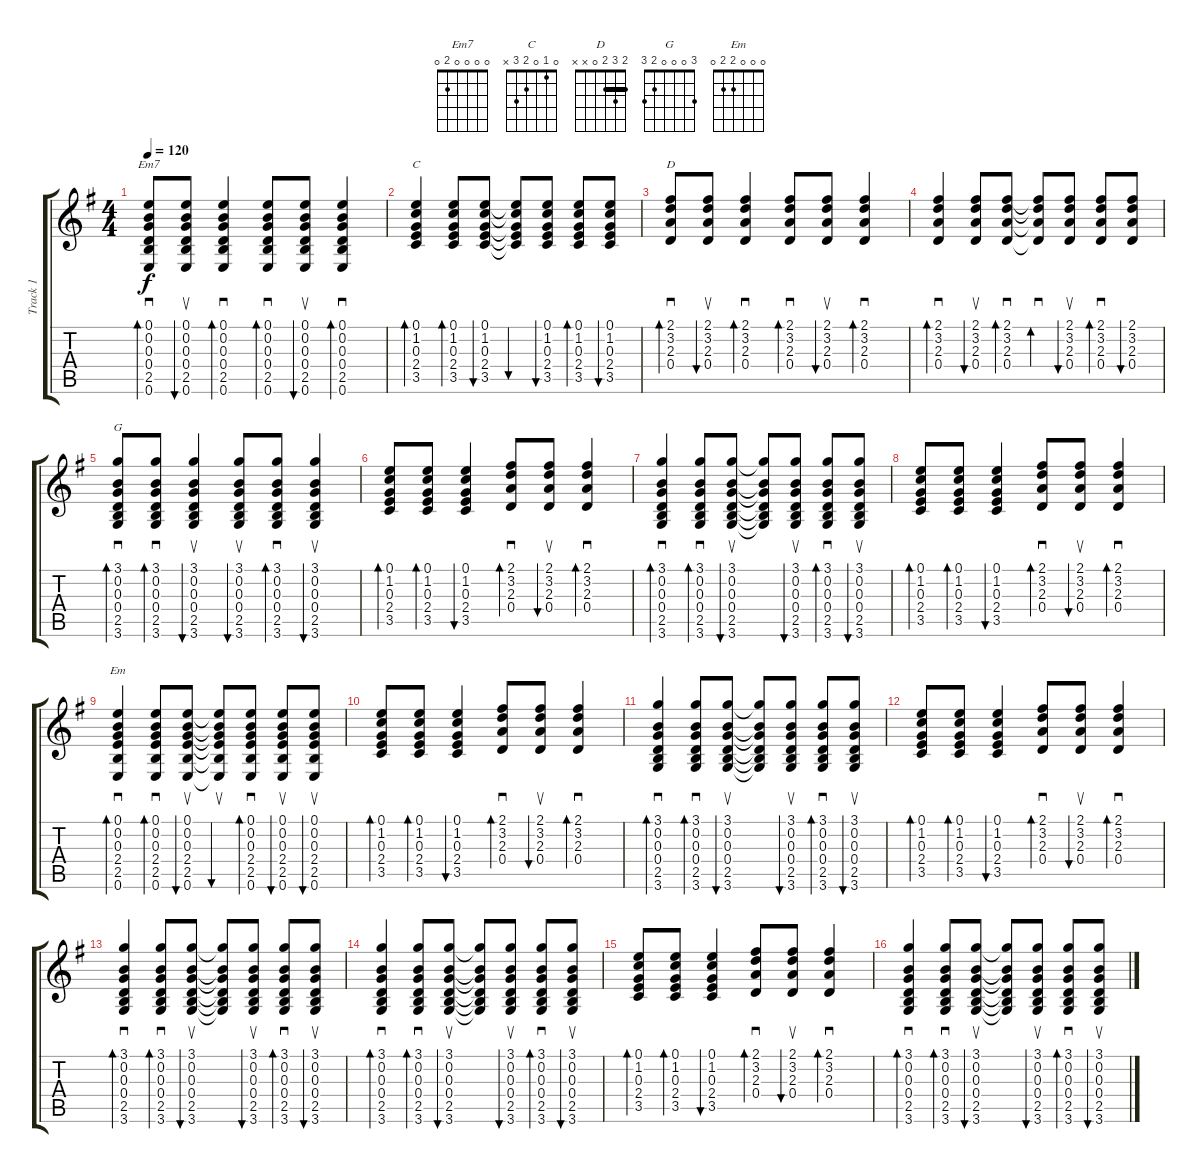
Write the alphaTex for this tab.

\track ("Track 1" "Track 1") {instrument acousticguitarsteel}
\staff {score tabs}
\tuning (E4 B3 G3 D3 A2 E2) {hide}
\chord ("Em7" 0 0 0 0 2 0)
\chord ("C" 0 1 0 2 3 x)
\chord ("D" 2 3 2 0 x x) {barre 2}
\chord ("G" 3 0 0 0 2 3)
\chord ("Em" 0 0 0 2 2 0)
\ts (4 4)
\tempo 120
\clef g2
\ks g
(0.1 0.2 0.3 0.4 2.5 0.6).8{sd bd 60 ch "Em7" dy f} (0.1 0.2 0.3 0.4 2.5 0.6).8{su bu 60} (0.1 0.2 0.3 0.4 2.5 0.6).4{sd bd 60} (0.1 0.2 0.3 0.4 2.5 0.6).8{sd bd 60} (0.1 0.2 0.3 0.4 2.5 0.6).8{su bu 60} (0.1 0.2 0.3 0.4 2.5 0.6).4{sd bd 60} |
(0.1 1.2 0.3 2.4 3.5).4{bd 60 ch "C"} (0.1 1.2 0.3 2.4 3.5).8{bd 60} (0.1 1.2 0.3 2.4 3.5).8{bu 60} (0.1{t} 1.2{t} 0.3{t} 2.4{t} 3.5{t}).8{bu 60} (0.1 1.2 0.3 2.4 3.5).8{bu 60} (0.1 1.2 0.3 2.4 3.5).8{bd 60} (0.1 1.2 0.3 2.4 3.5).8{bu 60} |
(2.1 3.2 2.3 0.4).8{sd bd 60 ch "D"} (2.1 3.2 2.3 0.4).8{su bu 60} (2.1 3.2 2.3 0.4).4{sd bd 60} (2.1 3.2 2.3 0.4).8{sd bd 60} (2.1 3.2 2.3 0.4).8{su bu 60} (2.1 3.2 2.3 0.4).4{sd bd 60} |
(2.1 3.2 2.3 0.4).4{sd bd 60} (2.1 3.2 2.3 0.4).8{su bu 60} (2.1 3.2 2.3 0.4).8{sd bd 60} (2.1{t} 3.2{t} 2.3{t} 0.4{t}).8{sd bd 60} (2.1 3.2 2.3 0.4).8{su bu 60} (2.1 3.2 2.3 0.4).8{sd bd 60} (2.1 3.2 2.3 0.4).8{bu 60} |
(3.1 0.2 0.3 0.4 2.5 3.6).8{sd bd 60 ch "G"} (3.1 0.2 0.3 0.4 2.5 3.6).8{sd bd 60} (3.1 0.2 0.3 0.4 2.5 3.6).4{su bu 60} (3.1 0.2 0.3 0.4 2.5 3.6).8{su bu 60} (3.1 0.2 0.3 0.4 2.5 3.6).8{sd bd 60} (3.1 0.2 0.3 0.4 2.5 3.6).4{su bu 60} |
(0.1 1.2 0.3 2.4 3.5).8{bd 60} (0.1 1.2 0.3 2.4 3.5).8{bd 60} (0.1 1.2 0.3 2.4 3.5).4{bu 60} (2.1 3.2 2.3 0.4).8{sd bd 60} (2.1 3.2 2.3 0.4).8{su bu 60} (2.1 3.2 2.3 0.4).4{sd bd 60} |
(3.1 0.2 0.3 0.4 2.5 3.6).4{sd bd 60} (3.1 0.2 0.3 0.4 2.5 3.6).8{sd bd 60} (3.1 0.2 0.3 0.4 2.5 3.6).8{su bu 60} (3.1{t} 0.2{t} 0.3{t} 0.4{t} 2.5{t} 3.6{t}).8 (3.1 0.2 0.3 0.4 2.5 3.6).8{su bu 60} (3.1 0.2 0.3 0.4 2.5 3.6).8{sd bd 60} (3.1 0.2 0.3 0.4 2.5 3.6).8{su bu 60} |
(0.1 1.2 0.3 2.4 3.5).8{bd 60} (0.1 1.2 0.3 2.4 3.5).8{bd 60} (0.1 1.2 0.3 2.4 3.5).4{bu 60} (2.1 3.2 2.3 0.4).8{sd bd 60} (2.1 3.2 2.3 0.4).8{su bu 60} (2.1 3.2 2.3 0.4).4{sd bd 60} |
(0.1 0.2 0.3 2.4 2.5 0.6).4{sd bd 60 ch "Em"} (0.1 0.2 0.3 2.4 2.5 0.6).8{sd bd 60} (0.1 0.2 0.3 2.4 2.5 0.6).8{su bu 60} (0.1{t} 0.2{t} 0.3{t} 2.4{t} 2.5{t} 0.6{t}).8{su bu 60} (0.1 0.2 0.3 2.4 2.5 0.6).8{sd bd 60} (0.1 0.2 0.3 2.4 2.5 0.6).8{su bu 60} (0.1 0.2 0.3 2.4 2.5 0.6).8{su bu 60} |
(0.1 1.2 0.3 2.4 3.5).8{bd 60} (0.1 1.2 0.3 2.4 3.5).8{bd 60} (0.1 1.2 0.3 2.4 3.5).4{bu 60} (2.1 3.2 2.3 0.4).8{sd bd 60} (2.1 3.2 2.3 0.4).8{su bu 60} (2.1 3.2 2.3 0.4).4{sd bd 60} |
(3.1 0.2 0.3 0.4 2.5 3.6).4{sd bd 60} (3.1 0.2 0.3 0.4 2.5 3.6).8{sd bd 60} (3.1 0.2 0.3 0.4 2.5 3.6).8{su bu 60} (3.1{t} 0.2{t} 0.3{t} 0.4{t} 2.5{t} 3.6{t}).8 (3.1 0.2 0.3 0.4 2.5 3.6).8{su bu 60} (3.1 0.2 0.3 0.4 2.5 3.6).8{sd bd 60} (3.1 0.2 0.3 0.4 2.5 3.6).8{su bu 60} |
(0.1 1.2 0.3 2.4 3.5).8{bd 60} (0.1 1.2 0.3 2.4 3.5).8{bd 60} (0.1 1.2 0.3 2.4 3.5).4{bu 60} (2.1 3.2 2.3 0.4).8{sd bd 60} (2.1 3.2 2.3 0.4).8{su bu 60} (2.1 3.2 2.3 0.4).4{sd bd 60} |
(3.1 0.2 0.3 0.4 2.5 3.6).4{sd bd 60} (3.1 0.2 0.3 0.4 2.5 3.6).8{sd bd 60} (3.1 0.2 0.3 0.4 2.5 3.6).8{su bu 60} (3.1{t} 0.2{t} 0.3{t} 0.4{t} 2.5{t} 3.6{t}).8 (3.1 0.2 0.3 0.4 2.5 3.6).8{su bu 60} (3.1 0.2 0.3 0.4 2.5 3.6).8{sd bd 60} (3.1 0.2 0.3 0.4 2.5 3.6).8{su bu 60} |
(3.1 0.2 0.3 0.4 2.5 3.6).4{sd bd 60} (3.1 0.2 0.3 0.4 2.5 3.6).8{sd bd 60} (3.1 0.2 0.3 0.4 2.5 3.6).8{su bu 60} (3.1{t} 0.2{t} 0.3{t} 0.4{t} 2.5{t} 3.6{t}).8 (3.1 0.2 0.3 0.4 2.5 3.6).8{su bu 60} (3.1 0.2 0.3 0.4 2.5 3.6).8{sd bd 60} (3.1 0.2 0.3 0.4 2.5 3.6).8{su bu 60} |
(0.1 1.2 0.3 2.4 3.5).8{bd 60} (0.1 1.2 0.3 2.4 3.5).8{bd 60} (0.1 1.2 0.3 2.4 3.5).4{bu 60} (2.1 3.2 2.3 0.4).8{sd bd 60} (2.1 3.2 2.3 0.4).8{su bu 60} (2.1 3.2 2.3 0.4).4{sd bd 60} |
(3.1 0.2 0.3 0.4 2.5 3.6).4{sd bd 60} (3.1 0.2 0.3 0.4 2.5 3.6).8{sd bd 60} (3.1 0.2 0.3 0.4 2.5 3.6).8{su bu 60} (3.1{t} 0.2{t} 0.3{t} 0.4{t} 2.5{t} 3.6{t}).8 (3.1 0.2 0.3 0.4 2.5 3.6).8{su bu 60} (3.1 0.2 0.3 0.4 2.5 3.6).8{sd bd 60} (3.1 0.2 0.3 0.4 2.5 3.6).8{su bu 60}
